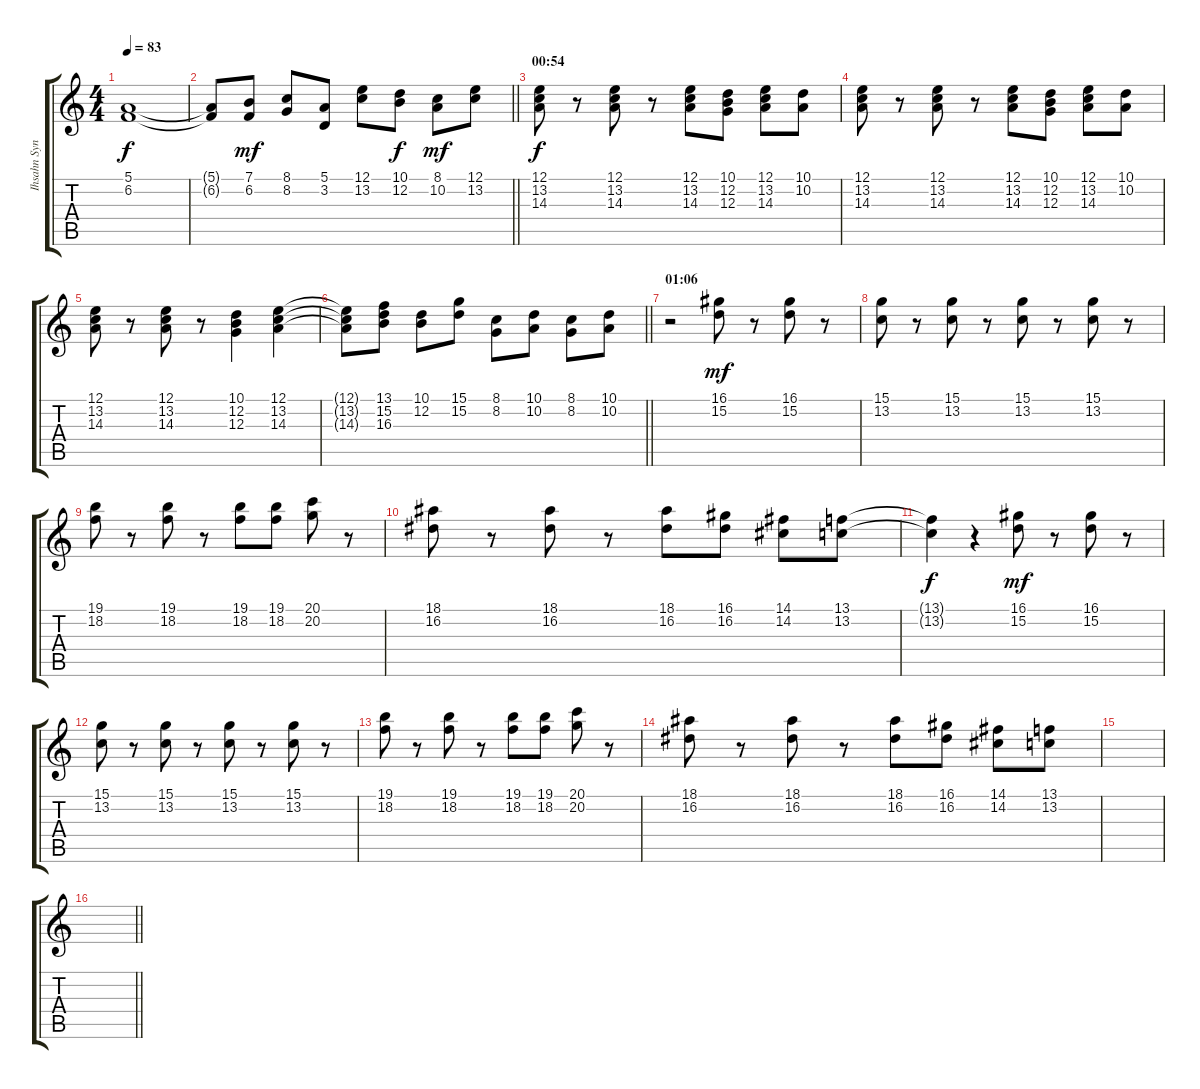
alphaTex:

\track ("Ihsahn Synth" "Ihsahn Syn") {instrument stringensemble1}
\staff {score tabs}
\tuning (E4 B3 G3 D3 A2 E2) {hide}
\ts (4 4)
\tempo 83
\clef g2
\ks c
(5.1 6.2).1{dy f volume 14} |
\barLineRight lightlight
(5.1{t} 6.2{t}).8 (7.1 6.2).8{dy mf} (8.1 8.2).8 (5.1 3.2).8 (12.1 13.2).8 (10.1 12.2).8{dy f} (8.1 10.2).8{dy mf} (12.1 13.2).8 |
\section ("" "00:54")
(12.1 13.2 14.3).8{dy f} r.8 (12.1 13.2 14.3).8 r.8 (12.1 13.2 14.3).8 (10.1 12.2 12.3).8 (12.1 13.2 14.3).8 (10.1 10.2).8 |
(12.1 13.2 14.3).8 r.8 (12.1 13.2 14.3).8 r.8 (12.1 13.2 14.3).8 (10.1 12.2 12.3).8 (12.1 13.2 14.3).8 (10.1 10.2).8 |
(12.1 13.2 14.3).8 r.8 (12.1 13.2 14.3).8 r.8 (10.1 12.2 12.3).4 (12.1 13.2 14.3).4 |
\barLineRight lightlight
(12.1{t} 13.2{t} 14.3{t}).8 (13.1 15.2 16.3).8 (10.1 12.2).8 (15.1 15.2).8 (8.1 8.2).8 (10.1 10.2).8 (8.1 8.2).8 (10.1 10.2).8 |
\section ("" "01:06")
r.2 (16.1 15.2).8{dy mf} r.8 (16.1 15.2).8 r.8 |
(15.1 13.2).8 r.8 (15.1 13.2).8 r.8 (15.1 13.2).8 r.8 (15.1 13.2).8 r.8 |
(19.1 18.2).8 r.8 (19.1 18.2).8 r.8 (19.1 18.2).8 (19.1 18.2).8 (20.1 20.2).8 r.8 |
(18.1 16.2).8 r.8 (18.1 16.2).8 r.8 (18.1 16.2).8 (16.1 16.2).8 (14.1 14.2).8 (13.1 13.2).8 |
(13.1{t} 13.2{t}).4{dy f} r.4 (16.1 15.2).8{dy mf} r.8 (16.1 15.2).8 r.8 |
(15.1 13.2).8 r.8 (15.1 13.2).8 r.8 (15.1 13.2).8 r.8 (15.1 13.2).8 r.8 |
(19.1 18.2).8 r.8 (19.1 18.2).8 r.8 (19.1 18.2).8 (19.1 18.2).8 (20.1 20.2).8 r.8 |
(18.1 16.2).8 r.8 (18.1 16.2).8 r.8 (18.1 16.2).8 (16.1 16.2).8 (14.1 14.2).8 (13.1 13.2).8 |
|
\barLineRight lightlight
